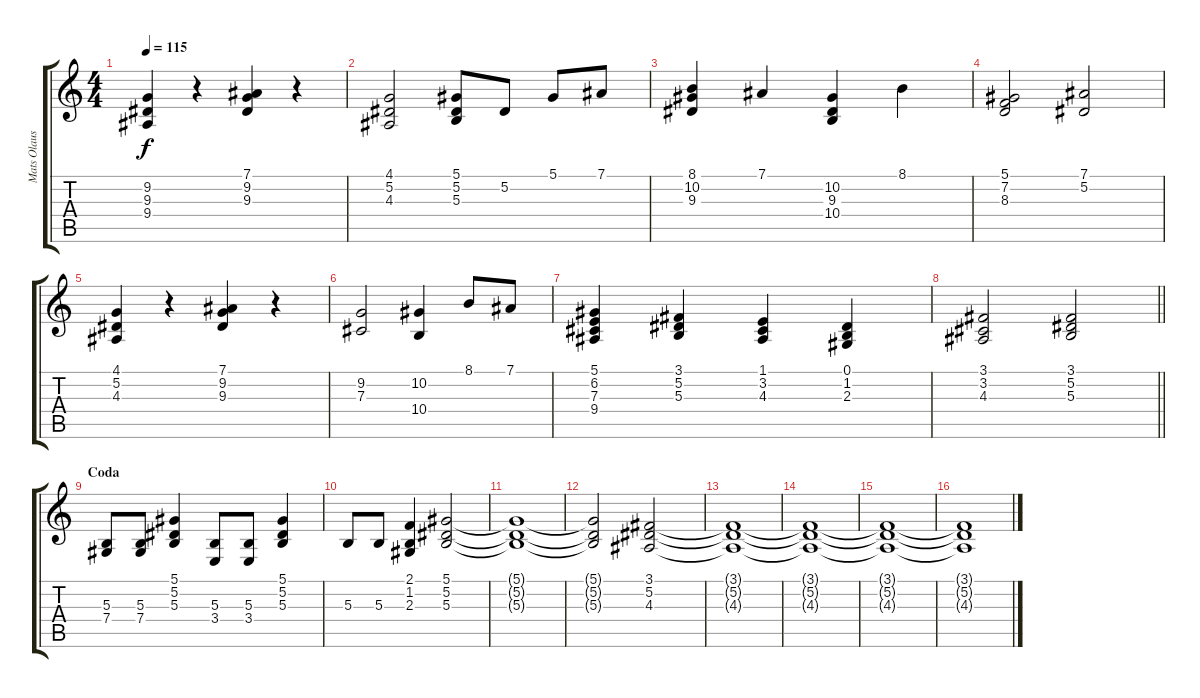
\track ("Mats Olausson" "Mats Olaus") {instrument stringensemble1}
\staff {score tabs}
\tuning (Eb4 Bb3 Gb3 Db3 Ab2 Eb2) {hide}
\ts (4 4)
\tempo 115
\clef g2
\ks c
(9.2 9.3 9.4).4{dy f} r.4 (7.1 9.2 9.3).4 r.4 |
(4.1 5.2 4.3).2 (5.1 5.2 5.3).8 5.2.8 5.1.8 7.1.8 |
(8.1 10.2 9.3).4 7.1.4 (10.2 9.3 10.4).4 8.1.4 |
(5.1 7.2 8.3).2 (7.1 5.2).2 |
(4.1 5.2 4.3).4 r.4 (7.1 9.2 9.3).4 r.4 |
(9.2 7.3).2 (10.2 10.4).4 8.1.8 7.1.8 |
(5.1 6.2 7.3 9.4).4 (3.1 5.2 5.3).4 (1.1 3.2 4.3).4 (0.1 1.2 2.3).4 |
\barLineRight lightlight
(3.1 3.2 4.3).2 (3.1 5.2 5.3).2 |
\section ("" "Coda")
(5.3 7.4).8 (5.3 7.4).8 (5.1 5.2 5.3).4 (5.3 3.4).8 (5.3 3.4).8 (5.1 5.2 5.3).4 |
5.3.8 5.3.8 (2.1 1.2 2.3).4 (5.1 5.2 5.3).2 |
(5.1{t} 5.2{t} 5.3{t}).1 |
(5.1{t} 5.2{t} 5.3{t}).2 (3.1 5.2 4.3).2 |
(3.1{t} 5.2{t} 4.3{t}).1 |
(3.1{t} 5.2{t} 4.3{t}).1 |
(3.1{t} 5.2{t} 4.3{t}).1 |
(3.1{t} 5.2{t} 4.3{t}).1
